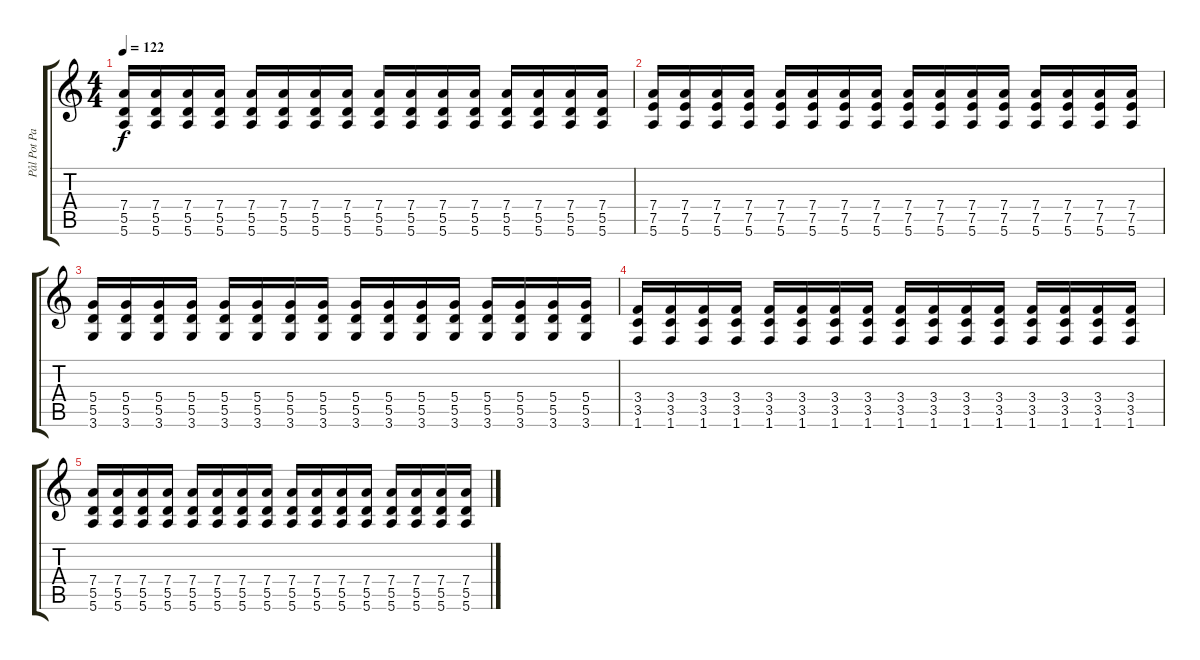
\track ("Pål Pot Pamparius" "Pål Pot Pa") {instrument overdrivenguitar}
\staff {score tabs}
\tuning (E4 B3 G3 D3 A2 E2) {hide}
\ts (4 4)
\tempo 122
\clef g2
\ks c
(7.4 5.5 5.6).16{dy f} (7.4 5.5 5.6).16 (7.4 5.5 5.6).16 (7.4 5.5 5.6).16 (7.4 5.5 5.6).16 (7.4 5.5 5.6).16 (7.4 5.5 5.6).16 (7.4 5.5 5.6).16 (7.4 5.5 5.6).16 (7.4 5.5 5.6).16 (7.4 5.5 5.6).16 (7.4 5.5 5.6).16 (7.4 5.5 5.6).16 (7.4 5.5 5.6).16 (7.4 5.5 5.6).16 (7.4 5.5 5.6).16 |
(7.4 7.5 5.6).16 (7.4 7.5 5.6).16 (7.4 7.5 5.6).16 (7.4 7.5 5.6).16 (7.4 7.5 5.6).16 (7.4 7.5 5.6).16 (7.4 7.5 5.6).16 (7.4 7.5 5.6).16 (7.4 7.5 5.6).16 (7.4 7.5 5.6).16 (7.4 7.5 5.6).16 (7.4 7.5 5.6).16 (7.4 7.5 5.6).16 (7.4 7.5 5.6).16 (7.4 7.5 5.6).16 (7.4 7.5 5.6).16 |
(5.4 5.5 3.6).16 (5.4 5.5 3.6).16 (5.4 5.5 3.6).16 (5.4 5.5 3.6).16 (5.4 5.5 3.6).16 (5.4 5.5 3.6).16 (5.4 5.5 3.6).16 (5.4 5.5 3.6).16 (5.4 5.5 3.6).16 (5.4 5.5 3.6).16 (5.4 5.5 3.6).16 (5.4 5.5 3.6).16 (5.4 5.5 3.6).16 (5.4 5.5 3.6).16 (5.4 5.5 3.6).16 (5.4 5.5 3.6).16 |
(3.4 3.5 1.6).16 (3.4 3.5 1.6).16 (3.4 3.5 1.6).16 (3.4 3.5 1.6).16 (3.4 3.5 1.6).16 (3.4 3.5 1.6).16 (3.4 3.5 1.6).16 (3.4 3.5 1.6).16 (3.4 3.5 1.6).16 (3.4 3.5 1.6).16 (3.4 3.5 1.6).16 (3.4 3.5 1.6).16 (3.4 3.5 1.6).16 (3.4 3.5 1.6).16 (3.4 3.5 1.6).16 (3.4 3.5 1.6).16 |
(7.4 5.5 5.6).16 (7.4 5.5 5.6).16 (7.4 5.5 5.6).16 (7.4 5.5 5.6).16 (7.4 5.5 5.6).16 (7.4 5.5 5.6).16 (7.4 5.5 5.6).16 (7.4 5.5 5.6).16 (7.4 5.5 5.6).16 (7.4 5.5 5.6).16 (7.4 5.5 5.6).16 (7.4 5.5 5.6).16 (7.4 5.5 5.6).16 (7.4 5.5 5.6).16 (7.4 5.5 5.6).16 (7.4 5.5 5.6).16
